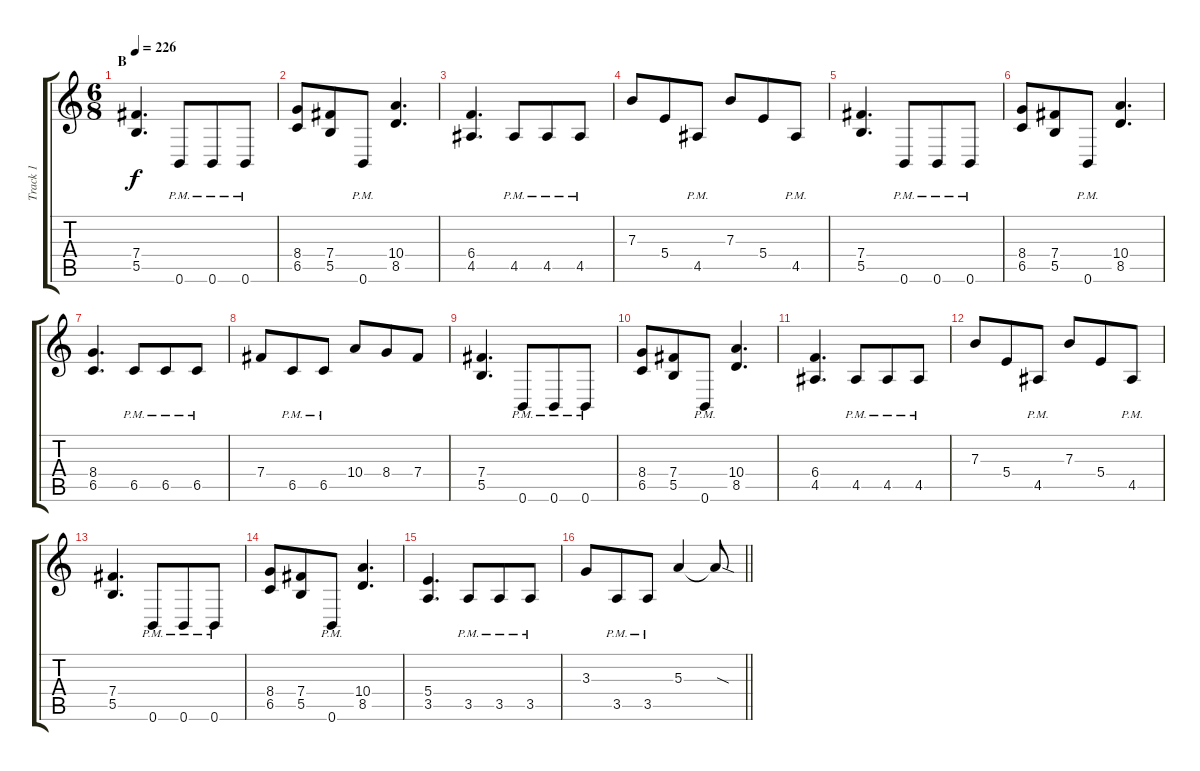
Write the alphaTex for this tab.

\track ("Track 1" "Track 1") {instrument distortionguitar}
\staff {score tabs}
\tuning (Db4 Ab3 E3 B2 Gb2 B1) {hide}
\ts (6 8)
\section ("" "B")
\tempo 226
\clef g2
\ks c
(7.4 5.5).4{d dy f} 0.6{pm}.8 0.6{pm}.8 0.6{pm}.8 |
(8.4 6.5).8 (7.4 5.5).8 0.6{pm}.8 (10.4 8.5).4{d} |
(6.4 4.5).4{d} 4.5{pm}.8 4.5{pm}.8 4.5{pm}.8 |
7.3.8 5.4.8 4.5{pm}.8 7.3.8 5.4.8 4.5{pm}.8 |
(7.4 5.5).4{d} 0.6{pm}.8 0.6{pm}.8 0.6{pm}.8 |
(8.4 6.5).8 (7.4 5.5).8 0.6{pm}.8 (10.4 8.5).4{d} |
(8.4 6.5).4{d} 6.5{pm}.8 6.5{pm}.8 6.5{pm}.8 |
7.4.8 6.5{pm}.8 6.5{pm}.8 10.4.8 8.4.8 7.4.8 |
(7.4 5.5).4{d} 0.6{pm}.8 0.6{pm}.8 0.6{pm}.8 |
(8.4 6.5).8 (7.4 5.5).8 0.6{pm}.8 (10.4 8.5).4{d} |
(6.4 4.5).4{d} 4.5{pm}.8 4.5{pm}.8 4.5{pm}.8 |
7.3.8 5.4.8 4.5{pm}.8 7.3.8 5.4.8 4.5{pm}.8 |
(7.4 5.5).4{d} 0.6{pm}.8 0.6{pm}.8 0.6{pm}.8 |
(8.4 6.5).8 (7.4 5.5).8 0.6{pm}.8 (10.4 8.5).4{d} |
(5.4 3.5).4{d} 3.5{pm}.8 3.5{pm}.8 3.5{pm}.8 |
\barLineRight lightlight
3.3.8 3.5{pm}.8 3.5{pm}.8 5.3.4 5.3{sod t}.8
